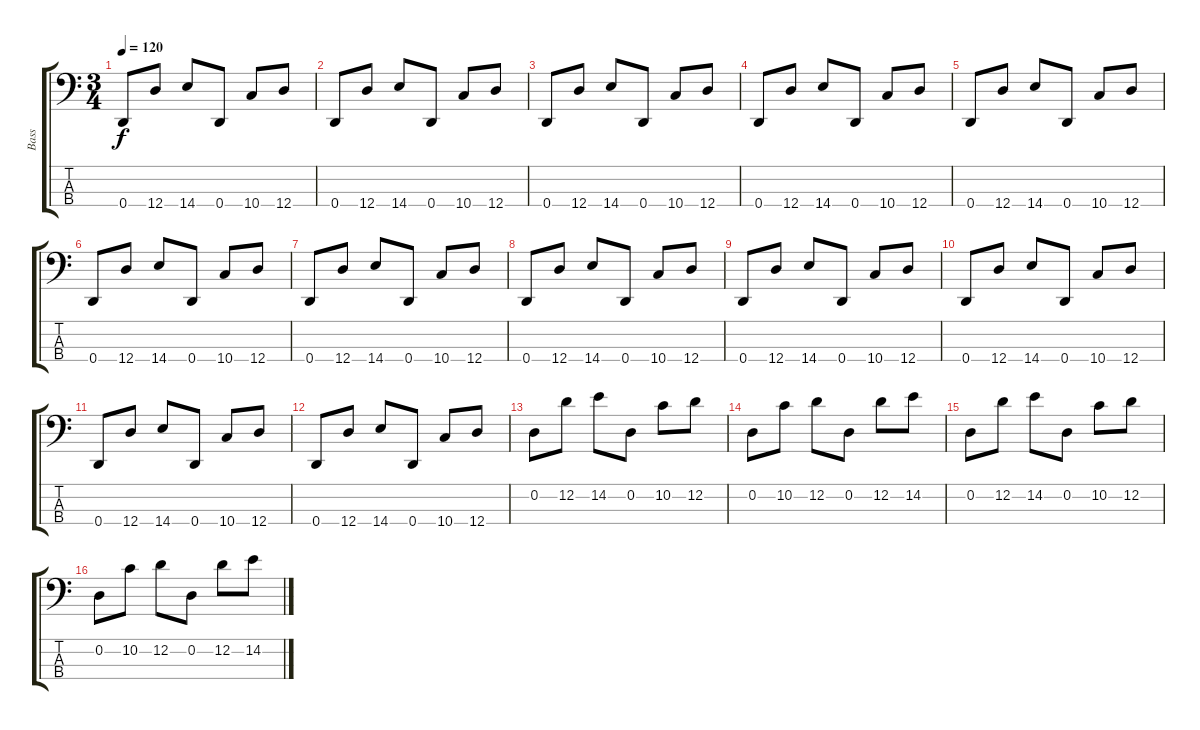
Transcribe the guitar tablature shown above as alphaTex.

\track ("Bass" "Bass") {instrument slapbass2}
\staff {score tabs}
\tuning (G2 D2 A1 D1) {hide}
\ts (3 4)
\tempo 120
\clef f4
\ks c
0.4.8{dy f} 12.4.8 14.4.8 0.4.8 10.4.8 12.4.8 |
0.4.8 12.4.8 14.4.8 0.4.8 10.4.8 12.4.8 |
0.4.8 12.4.8 14.4.8 0.4.8 10.4.8 12.4.8 |
0.4.8 12.4.8 14.4.8 0.4.8 10.4.8 12.4.8 |
0.4.8 12.4.8 14.4.8 0.4.8 10.4.8 12.4.8 |
0.4.8 12.4.8 14.4.8 0.4.8 10.4.8 12.4.8 |
0.4.8 12.4.8 14.4.8 0.4.8 10.4.8 12.4.8 |
0.4.8 12.4.8 14.4.8 0.4.8 10.4.8 12.4.8 |
0.4.8 12.4.8 14.4.8 0.4.8 10.4.8 12.4.8 |
0.4.8 12.4.8 14.4.8 0.4.8 10.4.8 12.4.8 |
0.4.8 12.4.8 14.4.8 0.4.8 10.4.8 12.4.8 |
0.4.8 12.4.8 14.4.8 0.4.8 10.4.8 12.4.8 |
0.2.8 12.2.8 14.2.8 0.2.8 10.2.8 12.2.8 |
0.2.8 10.2.8 12.2.8 0.2.8 12.2.8 14.2.8 |
0.2.8 12.2.8 14.2.8 0.2.8 10.2.8 12.2.8 |
0.2.8 10.2.8 12.2.8 0.2.8 12.2.8 14.2.8
